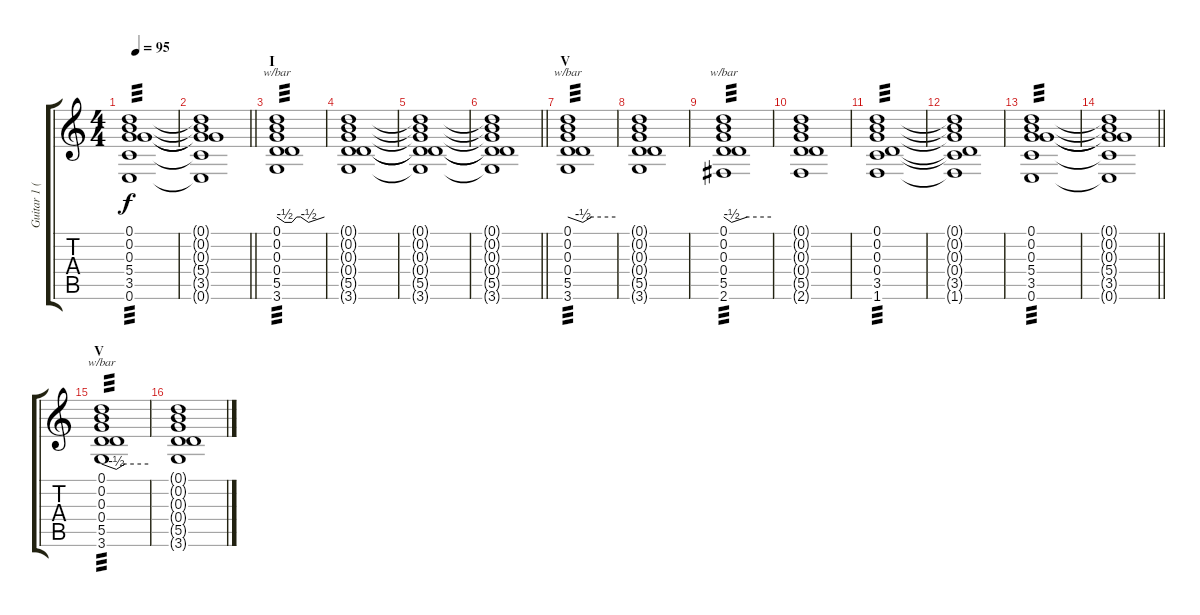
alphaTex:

\track ("Guitar 1 (Play around with Whammy Bar)" "Guitar 1 (") {instrument overdrivenguitar}
\staff {score tabs}
\tuning (D4 B3 G3 D3 A2 E2) {hide}
\ts (4 4)
\tempo 95
\clef g2
\ks c
(0.1 0.2 0.3 5.4 3.5 0.6).1{tp 3 dy f} |
\barLineRight lightlight
(0.1{t} 0.2{t} 0.3{t} 5.4{t} 3.5{t} 0.6{t}).1 |
\section ("" "I")
(0.1 0.2 0.3 0.4 5.5 3.6).1{tbe (custom default 0 0 10 -2 19 -2 25 0 30 0 40 -2 60 0) tp 3} |
(0.1{t} 0.2{t} 0.3{t} 0.4{t} 5.5{t} 3.6{t}).1 |
(0.1{t} 0.2{t} 0.3{t} 0.4{t} 5.5{t} 3.6{t}).1 |
\barLineRight lightlight
(0.1{t} 0.2{t} 0.3{t} 0.4{t} 5.5{t} 3.6{t}).1 |
\section ("" "V")
(0.1 0.2 0.3 0.4 5.5 3.6).1{tbe (custom default 0 0 19 -2 30 0 60 0) tp 3} |
(0.1{t} 0.2{t} 0.3{t} 0.4{t} 5.5{t} 3.6{t}).1 |
(0.1 0.2 0.3 0.4 5.5 2.6).1{tbe (custom default 0 0 10 -2 30 0 60 0) tp 3} |
(0.1{t} 0.2{t} 0.3{t} 0.4{t} 5.5{t} 2.6{t}).1 |
(0.1 0.2 0.3 0.4 3.5 1.6).1{tp 3} |
(0.1{t} 0.2{t} 0.3{t} 0.4{t} 3.5{t} 1.6{t}).1 |
(0.1 0.2 0.3 5.4 3.5 0.6).1{tp 3} |
\barLineRight lightlight
(0.1{t} 0.2{t} 0.3{t} 5.4{t} 3.5{t} 0.6{t}).1 |
\section ("" "V")
(0.1 0.2 0.3 0.4 5.5 3.6).1{tbe (custom default 0 0 19 -2 30 0 60 0) tp 3} |
(0.1{t} 0.2{t} 0.3{t} 0.4{t} 5.5{t} 3.6{t}).1
